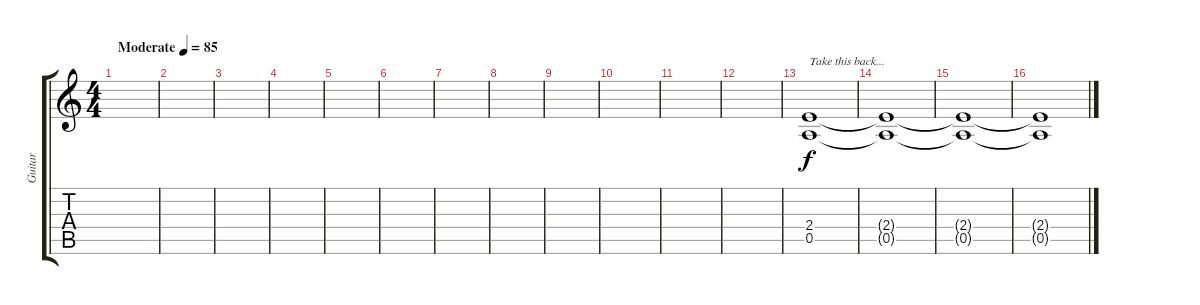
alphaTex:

\track ("Guitar" "Guitar") {instrument distortionguitar}
\staff {score tabs}
\tuning (E4 B3 G3 D3 A2 E2) {hide}
\ts (4 4)
\tempo (85 "Moderate")
\clef g2
\ks c
|
|
|
|
|
|
|
|
|
|
|
|
(2.4 0.5).1{txt "Take this back..."} |
(2.4{t} 0.5{t}).1 |
(2.4{t} 0.5{t}).1 |
(2.4{t} 0.5{t}).1
